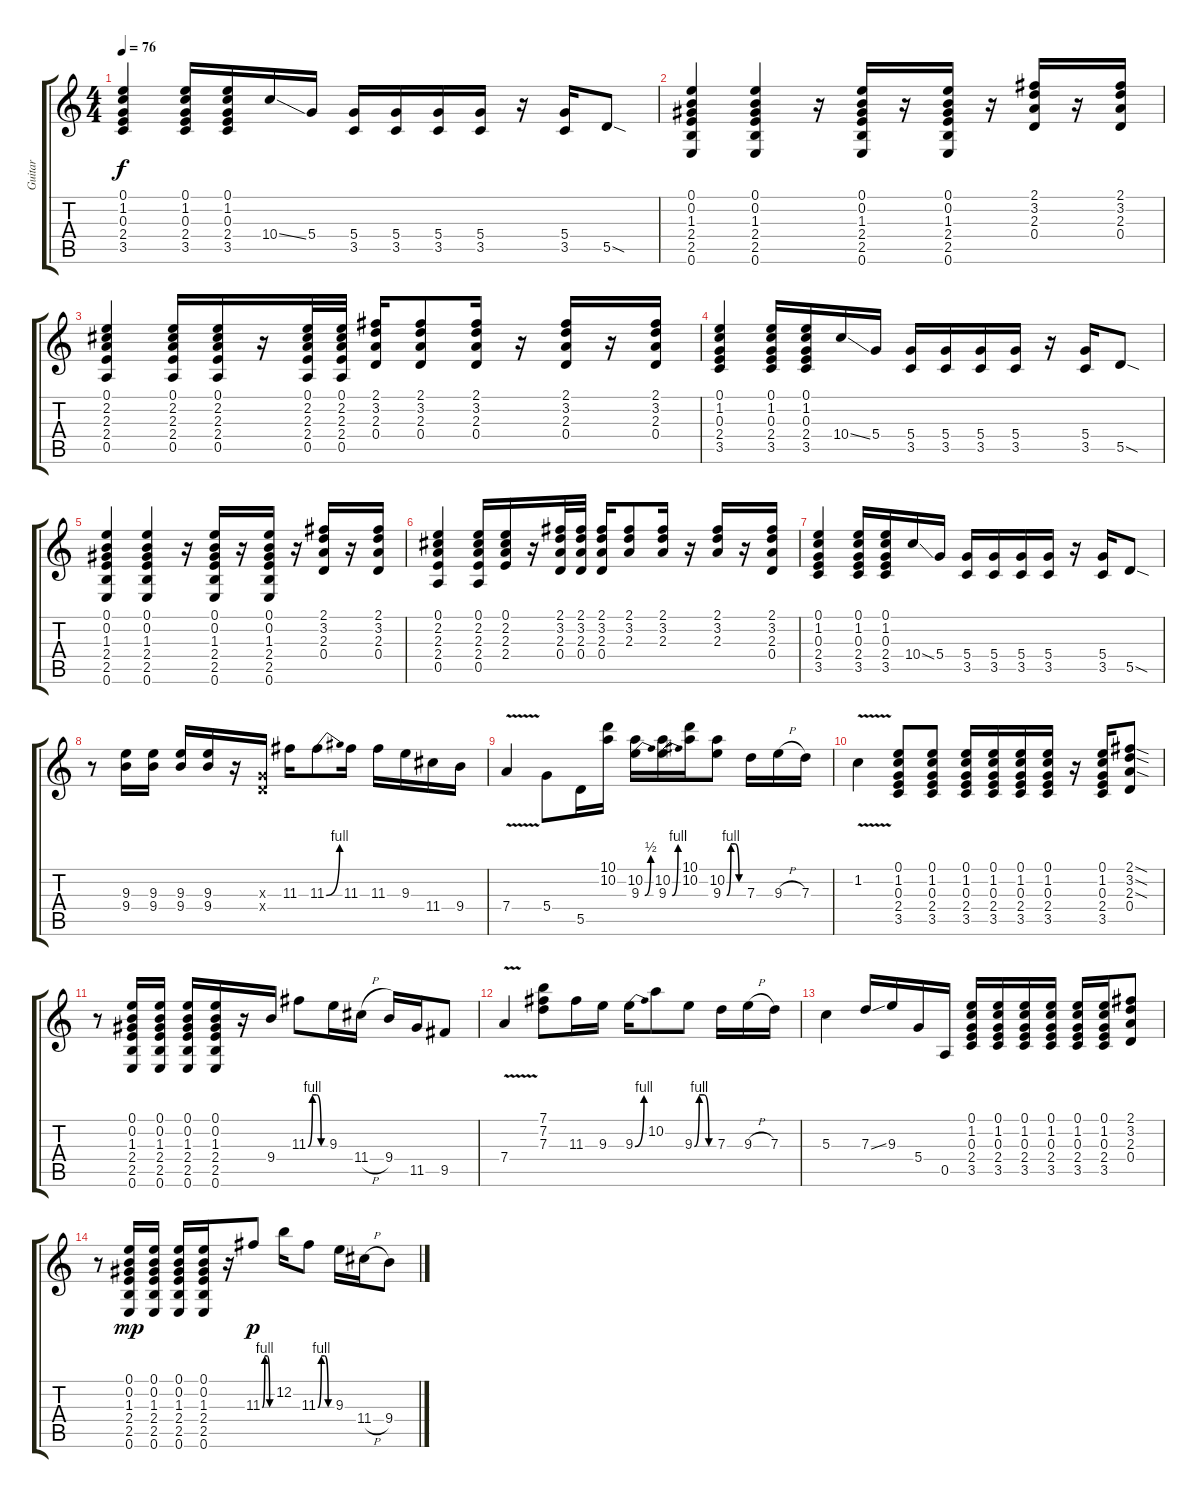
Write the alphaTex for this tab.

\track ("Guitar" "Guitar") {instrument electricguitarclean}
\staff {score tabs}
\tuning (E4 B3 G3 D3 A2 E2) {hide}
\ts (4 4)
\tempo 76
\clef g2
\ks c
(0.1 1.2 0.3 2.4 3.5).4{dy f} (0.1 1.2 0.3 2.4 3.5).16 (0.1 1.2 0.3 2.4 3.5).16 10.4{ss}.16 5.4.16 (5.4 3.5).16 (5.4 3.5).16 (5.4 3.5).16 (5.4 3.5).16 r.16 (5.4 3.5).16 5.5{sod}.8 |
(0.1 0.2 1.3 2.4 2.5 0.6).4 (0.1 0.2 1.3 2.4 2.5 0.6).4 r.16 (0.1 0.2 1.3 2.4 2.5 0.6).16 r.16 (0.1 0.2 1.3 2.4 2.5 0.6).16 r.16 (2.1 3.2 2.3 0.4).16 r.16 (2.1 3.2 2.3 0.4).16 |
(0.1 2.2 2.3 2.4 0.5).4 (0.1 2.2 2.3 2.4 0.5).16 (0.1 2.2 2.3 2.4 0.5).16 r.16 (0.1 2.2 2.3 2.4 0.5).32 (0.1 2.2 2.3 2.4 0.5).32 (2.1 3.2 2.3 0.4).16 (2.1 3.2 2.3 0.4).8 (2.1 3.2 2.3 0.4).16 r.16 (2.1 3.2 2.3 0.4).16 r.16 (2.1 3.2 2.3 0.4).16 |
(0.1 1.2 0.3 2.4 3.5).4 (0.1 1.2 0.3 2.4 3.5).16 (0.1 1.2 0.3 2.4 3.5).16 10.4{ss}.16 5.4.16 (5.4 3.5).16 (5.4 3.5).16 (5.4 3.5).16 (5.4 3.5).16 r.16 (5.4 3.5).16 5.5{sod}.8 |
(0.1 0.2 1.3 2.4 2.5 0.6).4 (0.1 0.2 1.3 2.4 2.5 0.6).4 r.16 (0.1 0.2 1.3 2.4 2.5 0.6).16 r.16 (0.1 0.2 1.3 2.4 2.5 0.6).16 r.16 (2.1 3.2 2.3 0.4).16 r.16 (2.1 3.2 2.3 0.4).16 |
(0.1 2.2 2.3 2.4 0.5).4 (0.1 2.2 2.3 2.4 0.5).16 (0.1 2.2 2.3 2.4).16 r.16 (2.1 3.2 2.3 0.4).32 (2.1 3.2 2.3 0.4).32 (2.1 3.2 2.3 0.4).16 (2.1 3.2 2.3).8 (2.1 3.2 2.3).16 r.16 (2.1 3.2 2.3).16 r.16 (2.1 3.2 2.3 0.4).16 |
(0.1 1.2 0.3 2.4 3.5).4 (0.1 1.2 0.3 2.4 3.5).16 (0.1 1.2 0.3 2.4 3.5).16 10.4{ss}.16 5.4.16 (5.4 3.5).16 (5.4 3.5).16 (5.4 3.5).16 (5.4 3.5).16 r.16 (5.4 3.5).16 5.5{sod}.8 |
r.8 (9.3 9.4).16 (9.3 9.4).16 (9.3 9.4).16 (9.3 9.4).16 r.16 (0.3{x} 0.4{x}).16 11.3.16 11.3{be (bend 0 0 60 4)}.8 11.3.16 11.3.16 9.3.16 11.4.16 9.4.16 |
7.4{v}.4 5.4.8 5.5.16 (10.1 10.2).16 (10.2 9.3{be (bend 0 0 60 2)}).16 (10.2 9.3{be (bend 0 0 60 4)}).16 (10.1 10.2).16 (10.2 9.3{be (custom 0 0 15 4 30 4 45 0 60 0)}).8 7.3.16 9.3{h}.16 7.3.16 |
1.2{v}.4 (0.1 1.2 0.3 2.4 3.5).8 (0.1 1.2 0.3 2.4 3.5).8 (0.1 1.2 0.3 2.4 3.5).16 (0.1 1.2 0.3 2.4 3.5).16 (0.1 1.2 0.3 2.4 3.5).16 (0.1 1.2 0.3 2.4 3.5).16 r.16 (0.1 1.2 0.3 2.4 3.5).16 (2.1{sod} 3.2{sod} 2.3{sod} 0.4).8 |
r.8 (0.1 0.2 1.3 2.4 2.5 0.6).16 (0.1 0.2 1.3 2.4 2.5 0.6).16 (0.1 0.2 1.3 2.4 2.5 0.6).16 (0.1 0.2 1.3 2.4 2.5 0.6).16 r.16 9.4.16 11.3{be (custom 0 0 15 4 30 4 45 0 60 0)}.8 9.3.16 11.4{h}.16 9.4.16 11.5.16 9.5.8 |
7.4{v}.4 (7.1 7.2 7.3).8 11.3.16 9.3.16 9.3{be (bend 0 0 60 4)}.16 10.2.8 9.3{be (custom 0 0 15 4 30 4 45 0 60 0)}.8 7.3.16 9.3{h}.16 7.3.16 |
5.3.4 7.3{ss}.16 9.3.16 5.4.16 0.5.16 (0.1 1.2 0.3 2.4 3.5).16 (0.1 1.2 0.3 2.4 3.5).16 (0.1 1.2 0.3 2.4 3.5).16 (0.1 1.2 0.3 2.4 3.5).16 (0.1 1.2 0.3 2.4 3.5).16 (0.1 1.2 0.3 2.4 3.5).16 (2.1 3.2 2.3 0.4).8 |
r.8 (0.1 0.2 1.3 2.4 2.5 0.6).16{dy mp} (0.1 0.2 1.3 2.4 2.5 0.6).16 (0.1 0.2 1.3 2.4 2.5 0.6).16 (0.1 0.2 1.3 2.4 2.5 0.6).16 r.16 11.3{be (custom 0 0 15 4 30 4 45 0 60 0)}.8{dy p} 12.2.16 11.3{be (custom 0 0 15 4 30 4 45 0 60 0)}.8 9.3.16 11.4{h}.16 9.4.8
